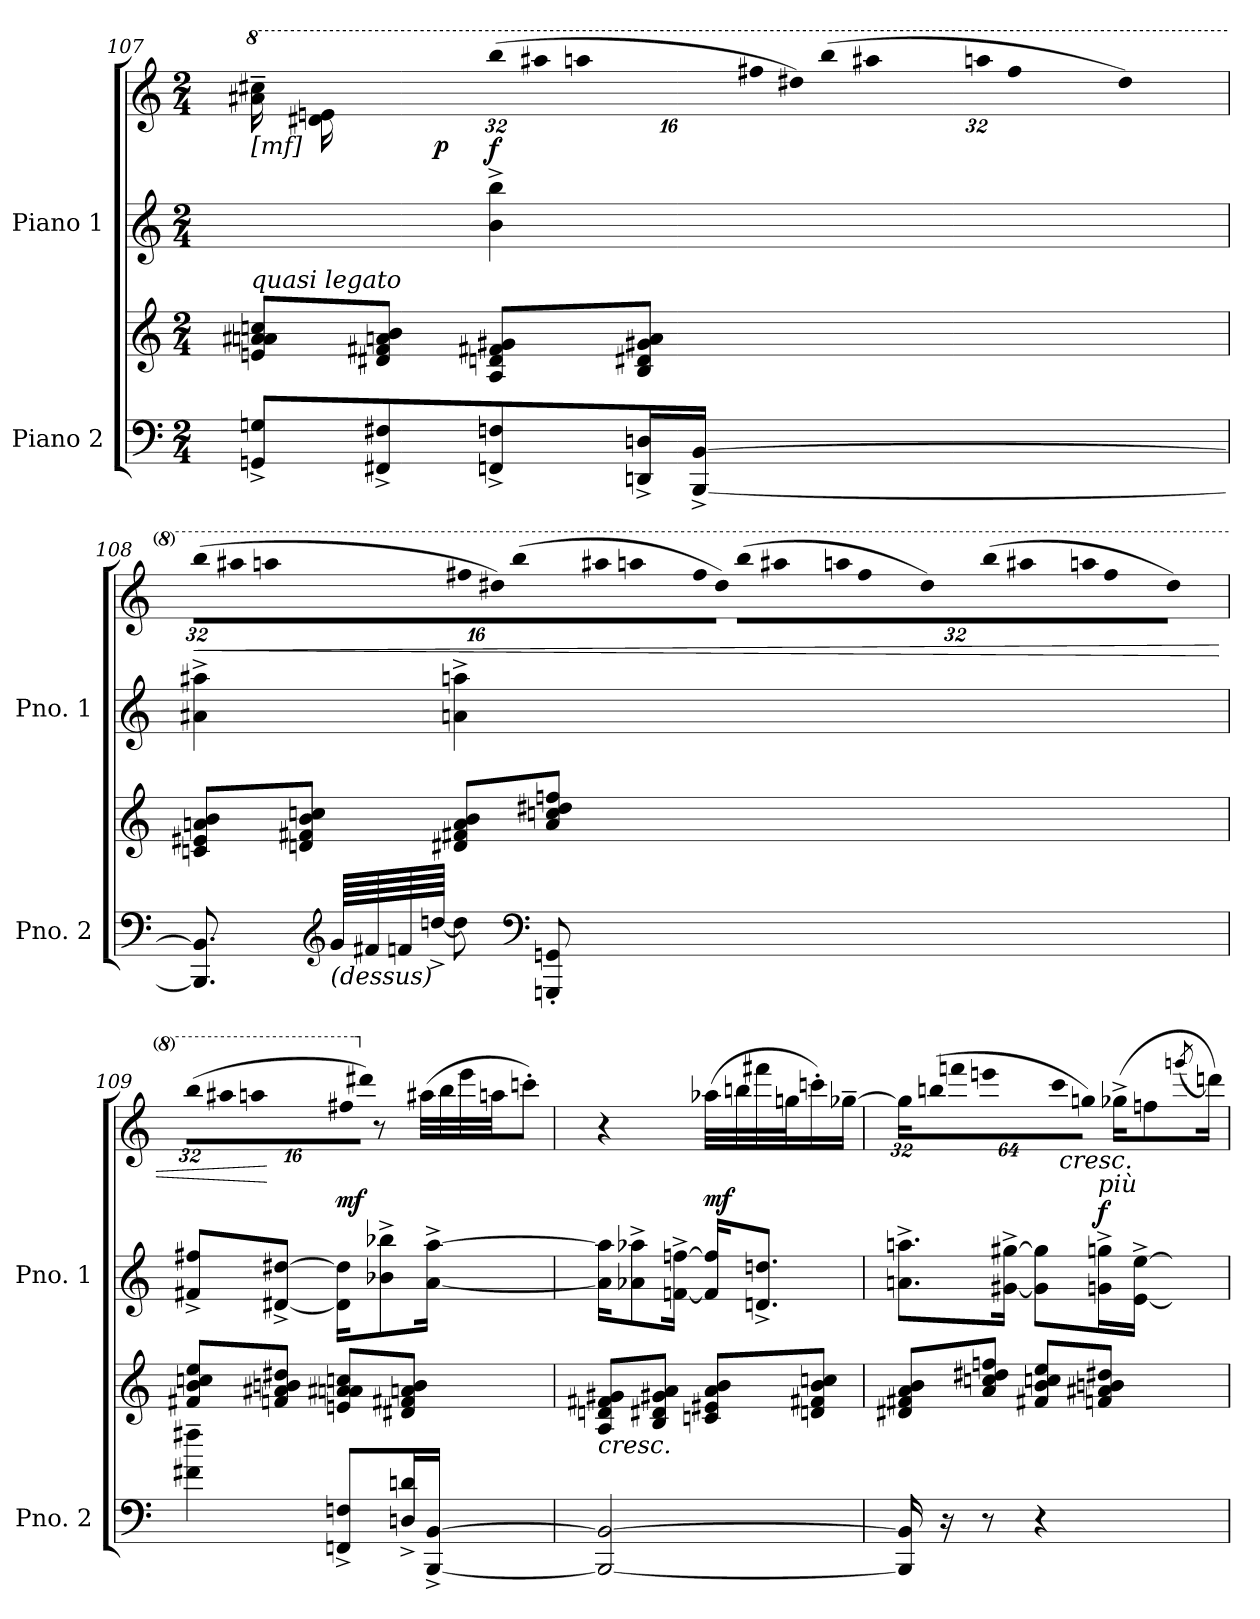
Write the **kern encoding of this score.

**kern	**kern	**dynam	**kern	**kern	**dynam
*part2	*part2	*part2	*part1	*part1	*part1
*staff4	*staff3	*staff3/4	*staff2	*staff1	*staff1/2
*I"Piano 2	*	*	*I"Piano 1	*	*
*I'Pno. 2	*	*	*I'Pno. 1	*	*
!!LO:PB:g=z
*clefF4	*clefG2	*	*clefG2	*clefG2	*
*k[]	*k[]	*	*k[]	*k[]	*
*C:	*C:	*	*C:	*C:	*
*M2/4	*M2/4	*	*M2/4	*M2/4	*
*MM120	*MM120	*	*MM120	*MM120	*
=107	=107	=107	=107	=107	=107
*	*	*	*^	*	*
*	*	*	*	*	*8va	*
!	!	!	!	!	!LO:TX:b:t=[mf]	!
!	!LO:TX:a:i:t=quasi legato	!	!	!	!	!
8GGni/^ 8Gni^L	8eni/ 8ani 8a#Xi 8ccniL	ff mf	8ryy	4ryy	16aa#Xi\~ 16ccc#Xi~LL	.
.	.	.	.	.	16dd#Xi\ 16eeni	.
8FF#Xi/^ 8F#Xi^	8d#Xi/ 8f#Xi 8ani 8biJ	.	16ani/ 16bni	.	16ryy	.
.	.	.	16dni/ 16gniJJ	.	16ryy	p
*	*	*	*	*	*Xbrackettup	*
!	!	!	!	!	!LO:N:vis=32	!
8FFni/^ 8Fni^	8Ai/ 8dni 8f#Xi 8g#XiL	.	4ryy	4bi\^ 4bbi^	(1024%25bbbi\LLL	f
!	!	!	!	!	!LO:N:vis=32	!
.	.	.	.	.	512%13aaa#Xi\	.
!	!	!	!	!	!LO:N:vis=32	!
.	.	.	.	.	1024%25aaani\	.
!	!	!	!	!	!LO:N:vis=32	!
.	.	.	.	.	512%13fff#Xi\	.
!	!	!	!	!	!LO:N:vis=32	!
.	.	.	.	.	512%13ddd#Xi\JJ)	.
!	!	!	!	!	!LO:N:vis=32	!
16DDni/^ 16Dni^L	8Bi/ 8d#Xi 8g#Xi 8aiJ	.	.	.	(1024%25bbbi\LL	.
!	!	!	!	!	!LO:N:vis=32	!
.	.	.	.	.	512%13aaa#Xi\	.
!	!	!	!	!	!LO:N:vis=32	!
.	.	.	.	.	1024%25aaani\	.
[<16BBBi/^ [>16BBi^JJ	.	.	.	.	.	.
!	!	!	!	!	!LO:N:vis=32	!
.	.	.	.	.	512%13fff#i\	.
!	!	!	!	!	!LO:N:vis=32	!
.	.	.	.	.	512%13ddd#i\JJJ)	.
*	*	*	*v	*v	*	*
=108	=108	=108	=108	=108	=108
!	!	!	!	!LO:N:vis=32	!LO:HP:b
8.BBBi/] 8.BBi]	8cni/ 8e#Xi 8ani 8biL	.	4a#Xi\^ 4aa#Xi^	(1024%25bbbi\LLL	<
!	!	!	!	!LO:N:vis=32	!
.	.	.	.	512%13aaa#Xi\	.
!	!	!	!	!LO:N:vis=32	!
.	.	.	.	1024%25aaani\	.
!	!	!	!	!LO:N:vis=32	!
.	.	.	.	512%13fff#Xi\	.
!	!	!	!	!LO:N:vis=32	!
.	.	.	.	512%13ddd#Xi\JJ)	.
!	!	!	!	!LO:N:vis=32	!
.	8dni/ 8f#Xi 8bi 8ccniJ	.	.	(1024%25bbbi\LL	.
!	!	!	!	!LO:N:vis=32	!
.	.	.	.	512%13aaa#Xi\	.
!	!	!	!	!LO:N:vis=32	!
.	.	.	.	1024%25aaani\	.
*clefG2	*	*	*	*	*
!LO:TX:b:i:t=(dessus)	!	!	!	!	!
64gi/LLLL	.	.	.	.	.
!	!	!	!	!LO:N:vis=32	!
.	.	.	.	512%13fff#i\	.
64f#Xi/	.	.	.	.	.
64fni/	.	.	.	.	.
!	!	!	!	!LO:N:vis=32	!
.	.	.	.	512%13ddd#i\JJJ)	.
[<64ddn^i/JJJJ	.	.	.	.	.
!	!	!	!	!LO:N:vis=32	!
8ddi\]	8d#Xi/ 8f#Xi 8ai 8biL	.	4ani\^ 4aani^	(1024%25bbbi\LLL	.
!	!	!	!	!LO:N:vis=32	!
.	.	.	.	512%13aaa#Xi\	.
!	!	!	!	!LO:N:vis=32	!
.	.	.	.	1024%25aaani\	.
!	!	!	!	!LO:N:vis=32	!
.	.	.	.	512%13fff#i\	.
!	!	!	!	!LO:N:vis=32	!
.	.	.	.	512%13ddd#i\JJ)	.
*clefF4	*	*	*	*	*
!	!	!	!	!LO:N:vis=32	!
8GGGni/' 8GGni'	8ai/ 8ccni 8dd#Xi 8ffniJ	.	.	(1024%25bbbi\LL	.
!	!	!	!	!LO:N:vis=32	!
.	.	.	.	512%13aaa#Xi\	.
!	!	!	!	!LO:N:vis=32	!
.	.	.	.	1024%25aaani\	.
!	!	!	!	!LO:N:vis=32	!
.	.	.	.	512%13fff#i\	.
!	!	!	!	!LO:N:vis=32	!
.	.	.	.	512%13ddd#i\JJJ)	.
!!LO:LB:g=z
=109	=109	=109	=109	=109	=109
*8ba	*	*	*	*	*
!	!	!	!	!LO:N:vis=32	!
4F#Xi\~ 4f#Xi~	8f#Xi/ 8bi 8ccni 8eeiL	.	8f#Xi/^ 8ff#Xi^L	(1024%25bbbi\LLL	.
!	!	!	!	!LO:N:vis=32	!
.	.	.	.	512%13aaa#Xi\	.
!	!	!	!	!LO:N:vis=32	!
.	.	.	.	1024%25aaani\	.
!	!	!	!	!LO:N:vis=32	!
.	.	.	.	512%13fff#Xi\	.
*	*	*	*	*X8va	*
!	!	!	!	!LO:N:vis=32	!
.	.	.	.	512%13ddd#Xi\JJJ)	[
.	8fni/ 8a#Xi 8bni 8dd#XiJ	.	[<8d#Xi/^ [>8dd#Xi^J	8r	.
8FFFni/^ 8FFni^L	8eni/ 8ani 8a#Xi 8ccniL	.	16d#i\] 16dd#i]KL	(32aa#Xi\LLL	mf
.	.	.	.	32bbi\	.
.	.	.	8b-Xi\^ 8bb-Xi^	32eeei\	.
.	.	.	.	32aani\JJ	.
16DDni/^ 16Dni^L	8d#Xi/ 8f#Xi 8ani 8biJ	.	.	8cccn'i\J)	.
[<16BBBBi/^ [>16BBBi^JJ	.	.	[<16ai\^ [>16aai^Jk	.	.
=110	=110	=110	=110	=110	=110
!	!LO:TX:b:i:t=cresc.	!	!	!	!
2BBBBi/_< 2BBBi_>	8Ai/ 8dni 8f#Xi 8g#XiL	.	16ai\] 16aai]KL	4r	.
.	.	.	8a-Xi\^ 8aa-Xi^	.	.
.	8Bi/ 8d#Xi 8g#Xi 8aiJ	.	.	.	.
.	.	.	[<16fni\^ [>16ffni^Jk	.	.
.	8cni/ 8e#Xi 8ai 8biL	.	16fi/] 16ffi]KL	(32aa-Xi\LLL	mf
.	.	.	.	32bbni\	.
.	.	.	8.dni/^ 8.ddni^J	32fff#Xi\	.
.	.	.	.	32ggni\J	.
.	8dni/ 8f#Xi 8bi 8ccniJ	.	.	16cccn'i\)	.
.	.	.	.	[>16gg-X~i\JJ	.
=111	=111	=111	=111	=111	=111
!	!	!	!	!LO:N:vis=16	!
*	*	*	*	*^	*
16BBBBi/] 16BBBi]	8d#Xi/ 8f#Xi 8ai 8biL	.	8.ani\^ 8.aani^L	512%21gg-i\LL]	4.ryy	.
!	!	!	!	!LO:N:vis=16	!	!
.	.	.	.	(1024%43bbni\	.	.
16r	.	.	.	.	.	.
!	!	!	!	!LO:N:vis=16	!	!
.	.	.	.	1024%43fffni\	.	.
!	!	!	!	!LO:N:vis=16	!	!
8r	8ai/ 8ccni 8dd#Xi 8ffniJ	.	.	512%21eeeni\	.	.
!	!	!	!	!LO:N:vis=16	!	!
.	.	.	.	1024%43ccci\	.	.
.	.	.	[<16g#Xi\^ [>16gg#Xi^Jk	.	.	.
!	!	!	!	!LO:N:vis=16	!	!
.	.	.	.	1024%43ggni\JJ)	.	.
4r	8f#Xi/ 8bi 8ccni 8eeiL	.	8g#i\] 8gg#i]L	(16gg-X^i\KL	.	.
!	!	!	!	!	!	!LO:HP:b
.	.	.	.	8ffni\	.	<
!	!	!	!	!	!LO:TX:b:i:t=più	!
.	8fni/ 8a#Xi 8bni 8dd#XiJ	.	16gni\^ 16ggni^L	.	8ryy	f
.	.	.	.	(8qgggni/	.	.
.	.	.	[<16ei\^ [>16eei^JJ	16dddni\Jk))	.	[
*	*X8ba	*	*	*	*	*
*	*	*	*	*v	*v	*
=	=	=	=	=	=
*-	*-	*-	*-	*-	*-
